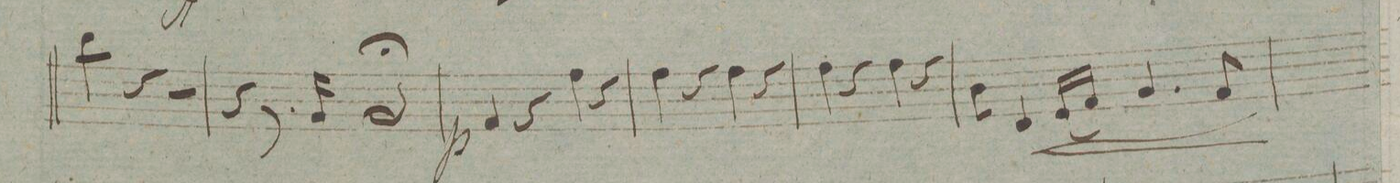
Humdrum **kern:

**kern	**dynam
*I"Viola	*
*clefC3	*
*k[]	*
*met(c|)	*
*M2/2	*
4cc\	.
4r	.
2r	.
=6	=6
4r	.
8.r	.
16A/	.
2A;/	.
=7	=7
4G/	p
4r	.
4g\	.
4r	.
=8	=8
4g\	.
4r	.
4g\	.
4r	.
=9	=9
4g\	.
4r	.
4g\	.
4r	.
=10	=10
8c\	.
4E/	<
(16F/LL	.
16G/JJ)	.
4.A/	.
8G/	[
=11	=11
*-	*-
